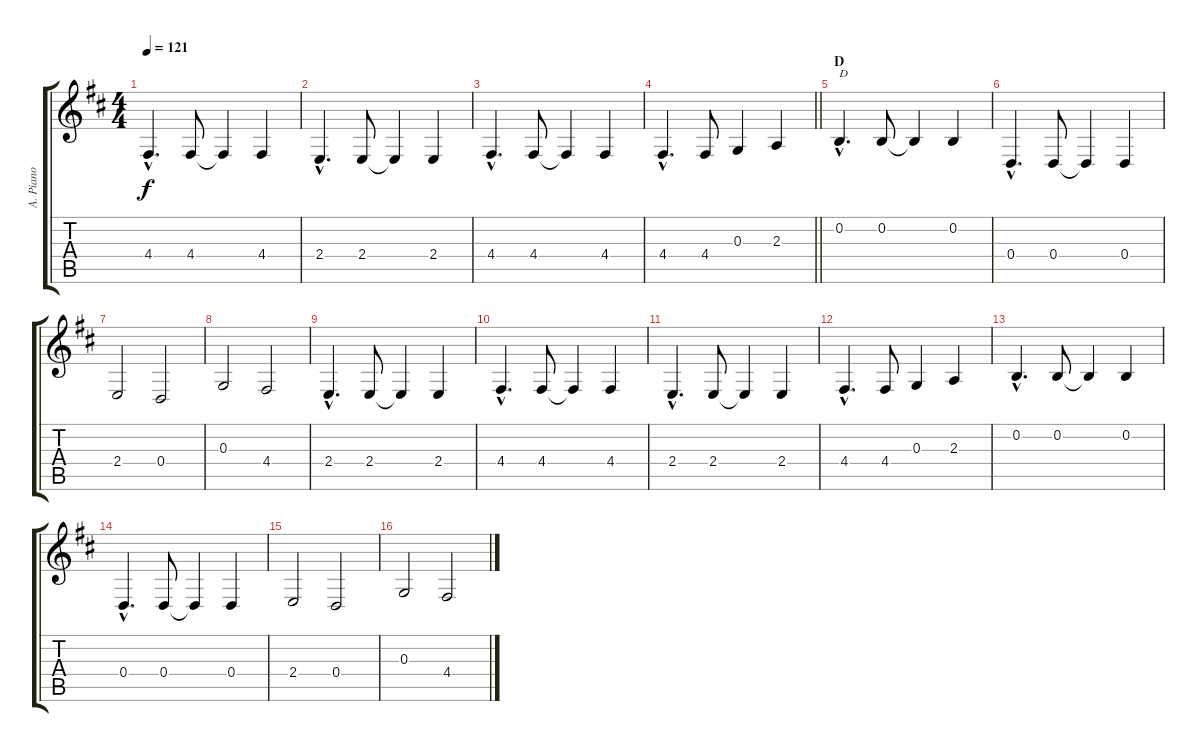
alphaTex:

\track ("A. Piano" "A. Piano") {instrument acousticgrandpiano}
\staff {score tabs}
\tuning (E4 B3 G3 D3 A2 E2) {hide}
\ts (4 4)
\tempo 121
\clef g2
\ks d
4.4{hac}.4{d dy f} 4.4.8 4.4{t}.4 4.4.4 |
2.4{hac}.4{d} 2.4.8 2.4{t}.4 2.4.4 |
4.4{hac}.4{d} 4.4.8 4.4{t}.4 4.4.4 |
\barLineRight lightlight
4.4{hac}.4{d} 4.4.8 0.3.4 2.3.4 |
\section ("" "D")
0.2{hac}.4{d txt "D"} 0.2.8 0.2{t}.4 0.2.4 |
0.4{hac}.4{d} 0.4.8 0.4{t}.4 0.4.4 |
2.4.2 0.4.2 |
0.3.2 4.4.2 |
2.4{hac}.4{d} 2.4.8 2.4{t}.4 2.4.4 |
4.4{hac}.4{d} 4.4.8 4.4{t}.4 4.4.4 |
2.4{hac}.4{d} 2.4.8 2.4{t}.4 2.4.4 |
4.4{hac}.4{d} 4.4.8 0.3.4 2.3.4 |
0.2{hac}.4{d} 0.2.8 0.2{t}.4 0.2.4 |
0.4{hac}.4{d} 0.4.8 0.4{t}.4 0.4.4 |
2.4.2 0.4.2 |
0.3.2 4.4.2
